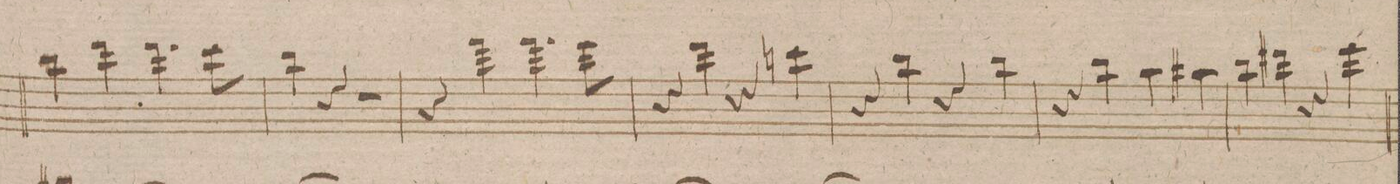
**kern	**dynam
*I"Flauto 1mo	*
*clefG2	*
*k[f#]	*
*met(c)	*
*M4/4	*
4bb	.
4ddd	.
4.ddd	.
8ccc	.
=33	=33
4bb	.
4r	.
2r	.
=34	=34
4r	.
4fff#	.
4.fff#	.
8eee	.
=35	=35
4r	.
4ddd	.
4r	.
4cccn	.
=36	=36
4r	.
4bb	.
4r	.
4bb	.
=37	=37
4r	.
4bb	.
4aa	.
4aa#X	.
=38	=38
4bb	.
4ddd#X	.
4r	.
4eee	.
=39	=39
*-	*-
